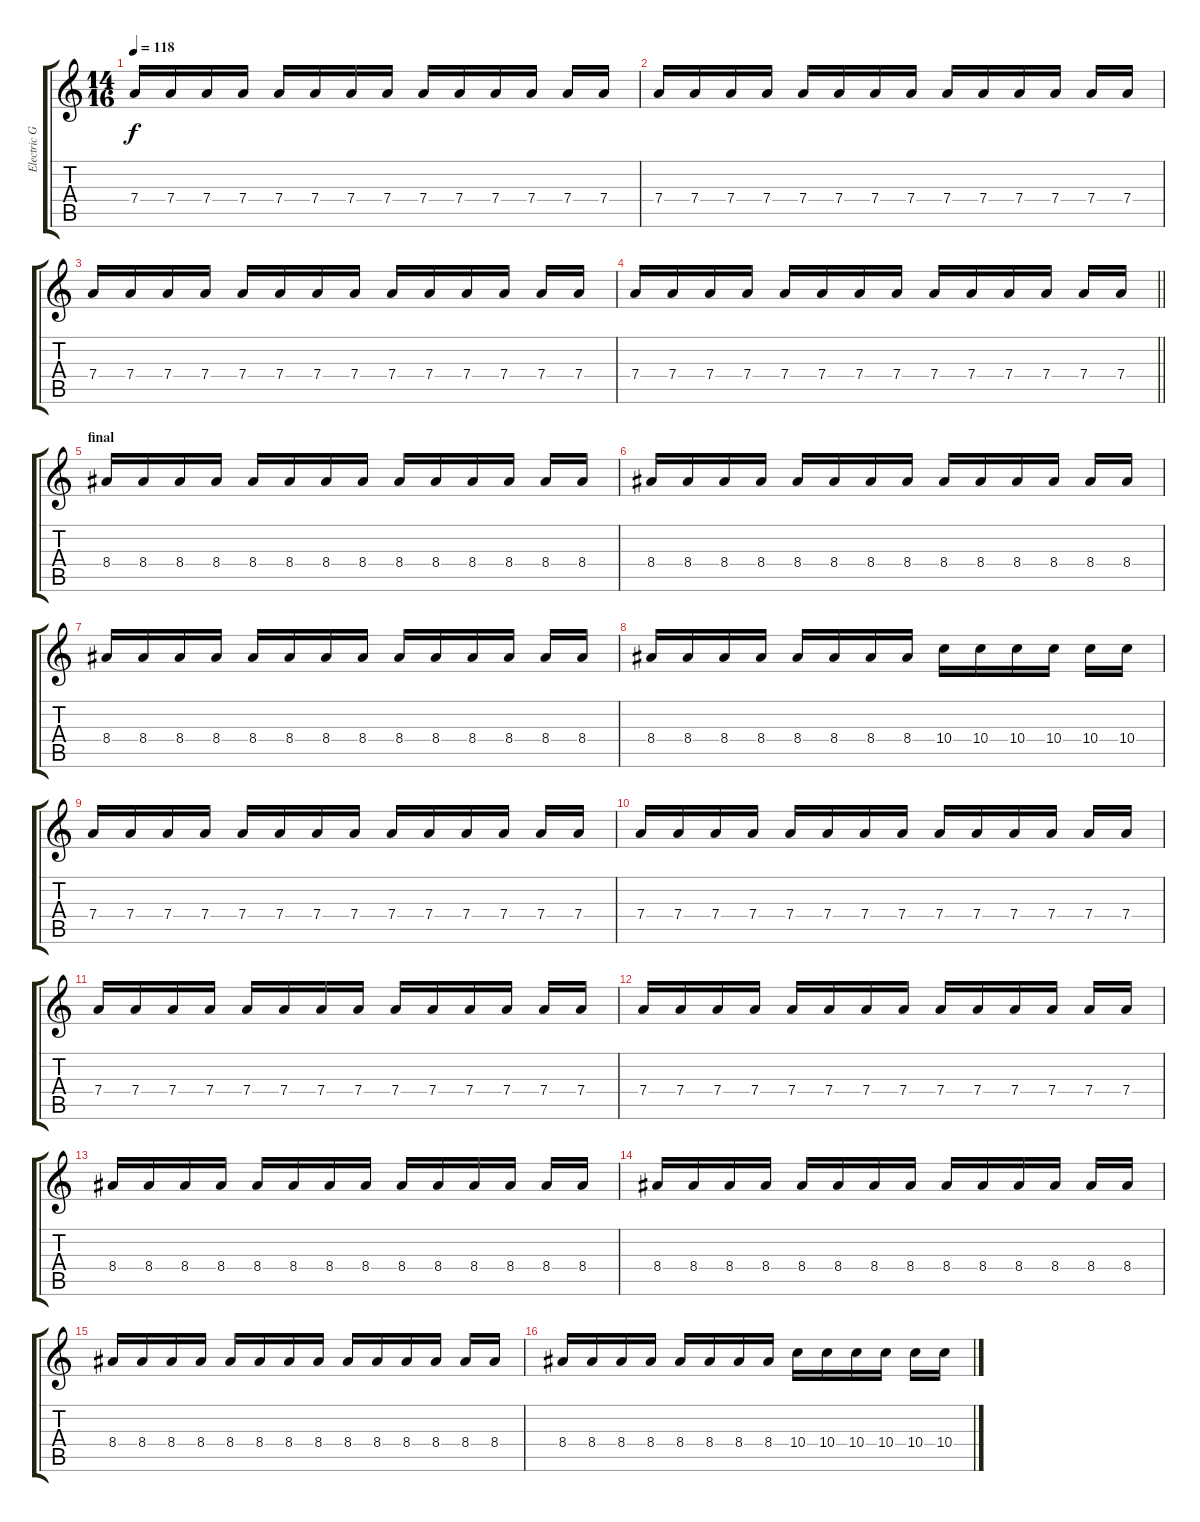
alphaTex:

\track ("Electric Guitar (Mike Sullivan)" "Electric G") {instrument electricguitarjazz}
\staff {score tabs}
\tuning (E4 B3 G3 D3 A2 E2) {hide}
\ts (14 16)
\tempo 118
\clef g2
\ks c
7.4.16{dy f} 7.4.16 7.4.16 7.4.16 7.4.16 7.4.16 7.4.16 7.4.16 7.4.16 7.4.16 7.4.16 7.4.16 7.4.16 7.4.16 |
7.4.16 7.4.16 7.4.16 7.4.16 7.4.16 7.4.16 7.4.16 7.4.16 7.4.16 7.4.16 7.4.16 7.4.16 7.4.16 7.4.16 |
7.4.16 7.4.16 7.4.16 7.4.16 7.4.16 7.4.16 7.4.16 7.4.16 7.4.16 7.4.16 7.4.16 7.4.16 7.4.16 7.4.16 |
\barLineRight lightlight
7.4.16 7.4.16 7.4.16 7.4.16 7.4.16 7.4.16 7.4.16 7.4.16 7.4.16 7.4.16 7.4.16 7.4.16 7.4.16 7.4.16 |
\section ("" "final")
8.4.16 8.4.16 8.4.16 8.4.16 8.4.16 8.4.16 8.4.16 8.4.16 8.4.16 8.4.16 8.4.16 8.4.16 8.4.16 8.4.16 |
8.4.16 8.4.16 8.4.16 8.4.16 8.4.16 8.4.16 8.4.16 8.4.16 8.4.16 8.4.16 8.4.16 8.4.16 8.4.16 8.4.16 |
8.4.16 8.4.16 8.4.16 8.4.16 8.4.16 8.4.16 8.4.16 8.4.16 8.4.16 8.4.16 8.4.16 8.4.16 8.4.16 8.4.16 |
8.4.16 8.4.16 8.4.16 8.4.16 8.4.16 8.4.16 8.4.16 8.4.16 10.4.16 10.4.16 10.4.16 10.4.16 10.4.16 10.4.16 |
7.4.16 7.4.16 7.4.16 7.4.16 7.4.16 7.4.16 7.4.16 7.4.16 7.4.16 7.4.16 7.4.16 7.4.16 7.4.16 7.4.16 |
7.4.16 7.4.16 7.4.16 7.4.16 7.4.16 7.4.16 7.4.16 7.4.16 7.4.16 7.4.16 7.4.16 7.4.16 7.4.16 7.4.16 |
7.4.16 7.4.16 7.4.16 7.4.16 7.4.16 7.4.16 7.4.16 7.4.16 7.4.16 7.4.16 7.4.16 7.4.16 7.4.16 7.4.16 |
7.4.16 7.4.16 7.4.16 7.4.16 7.4.16 7.4.16 7.4.16 7.4.16 7.4.16 7.4.16 7.4.16 7.4.16 7.4.16 7.4.16 |
8.4.16 8.4.16 8.4.16 8.4.16 8.4.16 8.4.16 8.4.16 8.4.16 8.4.16 8.4.16 8.4.16 8.4.16 8.4.16 8.4.16 |
8.4.16 8.4.16 8.4.16 8.4.16 8.4.16 8.4.16 8.4.16 8.4.16 8.4.16 8.4.16 8.4.16 8.4.16 8.4.16 8.4.16 |
8.4.16 8.4.16 8.4.16 8.4.16 8.4.16 8.4.16 8.4.16 8.4.16 8.4.16 8.4.16 8.4.16 8.4.16 8.4.16 8.4.16 |
8.4.16 8.4.16 8.4.16 8.4.16 8.4.16 8.4.16 8.4.16 8.4.16 10.4.16 10.4.16 10.4.16 10.4.16 10.4.16 10.4.16
